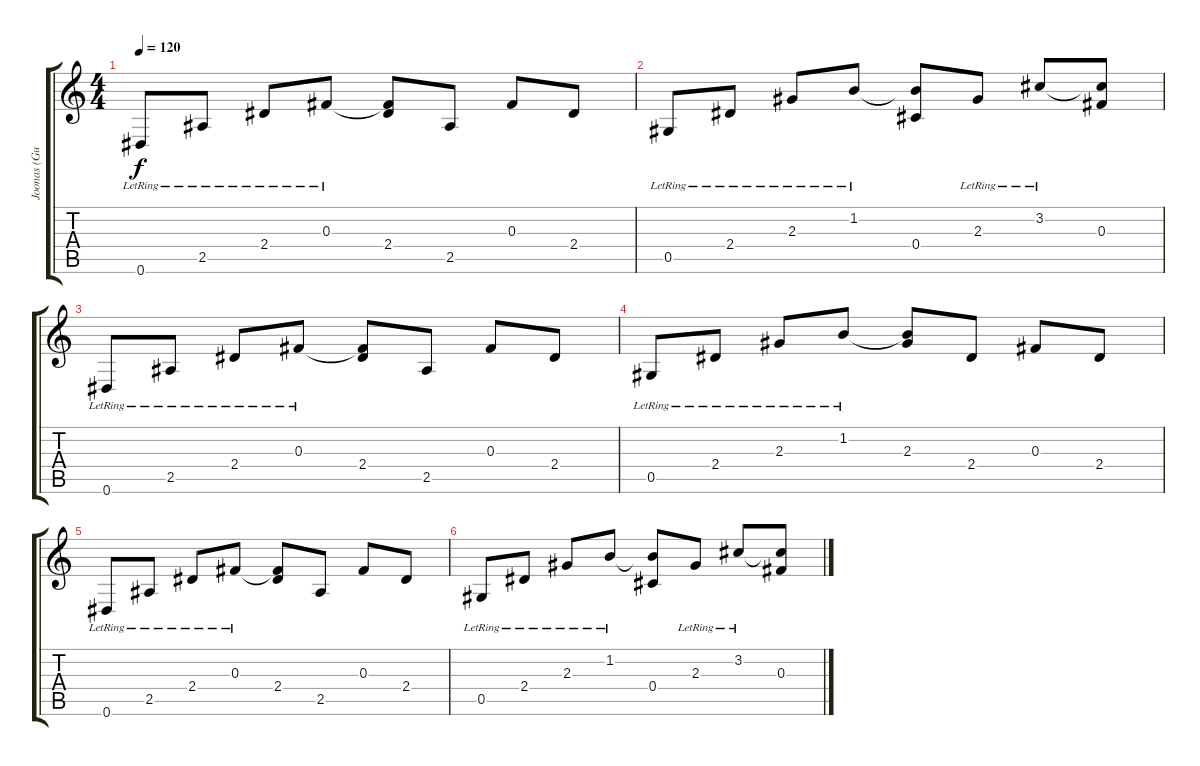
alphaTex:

\track ("Joonas (Guitar)" "Joonas (Gu") {instrument acousticguitarnylon}
\staff {score tabs}
\tuning (Eb4 Bb3 Gb3 Db3 Ab2 Eb2) {hide}
\ts (4 4)
\tempo 120
\clef g2
\ks c
0.6{lr}.8{dy f volume 8} 2.5{lr}.8 2.4{lr}.8 0.3{lr}.8 (0.3{t} 2.4).8 2.5.8 0.3.8 2.4.8 |
0.5{lr}.8 2.4{lr}.8 2.3{lr}.8 1.2{lr}.8 (1.2{t} 0.4).8 2.3{lr}.8 3.2{lr}.8 (3.2{t} 0.3).8 |
0.6{lr}.8{volume 6} 2.5{lr}.8 2.4{lr}.8 0.3{lr}.8 (0.3{t} 2.4).8 2.5.8 0.3.8 2.4.8 |
0.5{lr}.8 2.4{lr}.8 2.3{lr}.8 1.2{lr}.8 (1.2{t} 2.3).8 2.4.8 0.3.8 2.4.8 |
0.6{lr}.8{volume 4} 2.5{lr}.8 2.4{lr}.8 0.3{lr}.8 (0.3{t} 2.4).8 2.5.8 0.3.8 2.4.8 |
0.5{lr}.8 2.4{lr}.8 2.3{lr}.8 1.2{lr}.8 (1.2{t} 0.4).8 2.3{lr}.8 3.2{lr}.8 (3.2{t} 0.3).8
